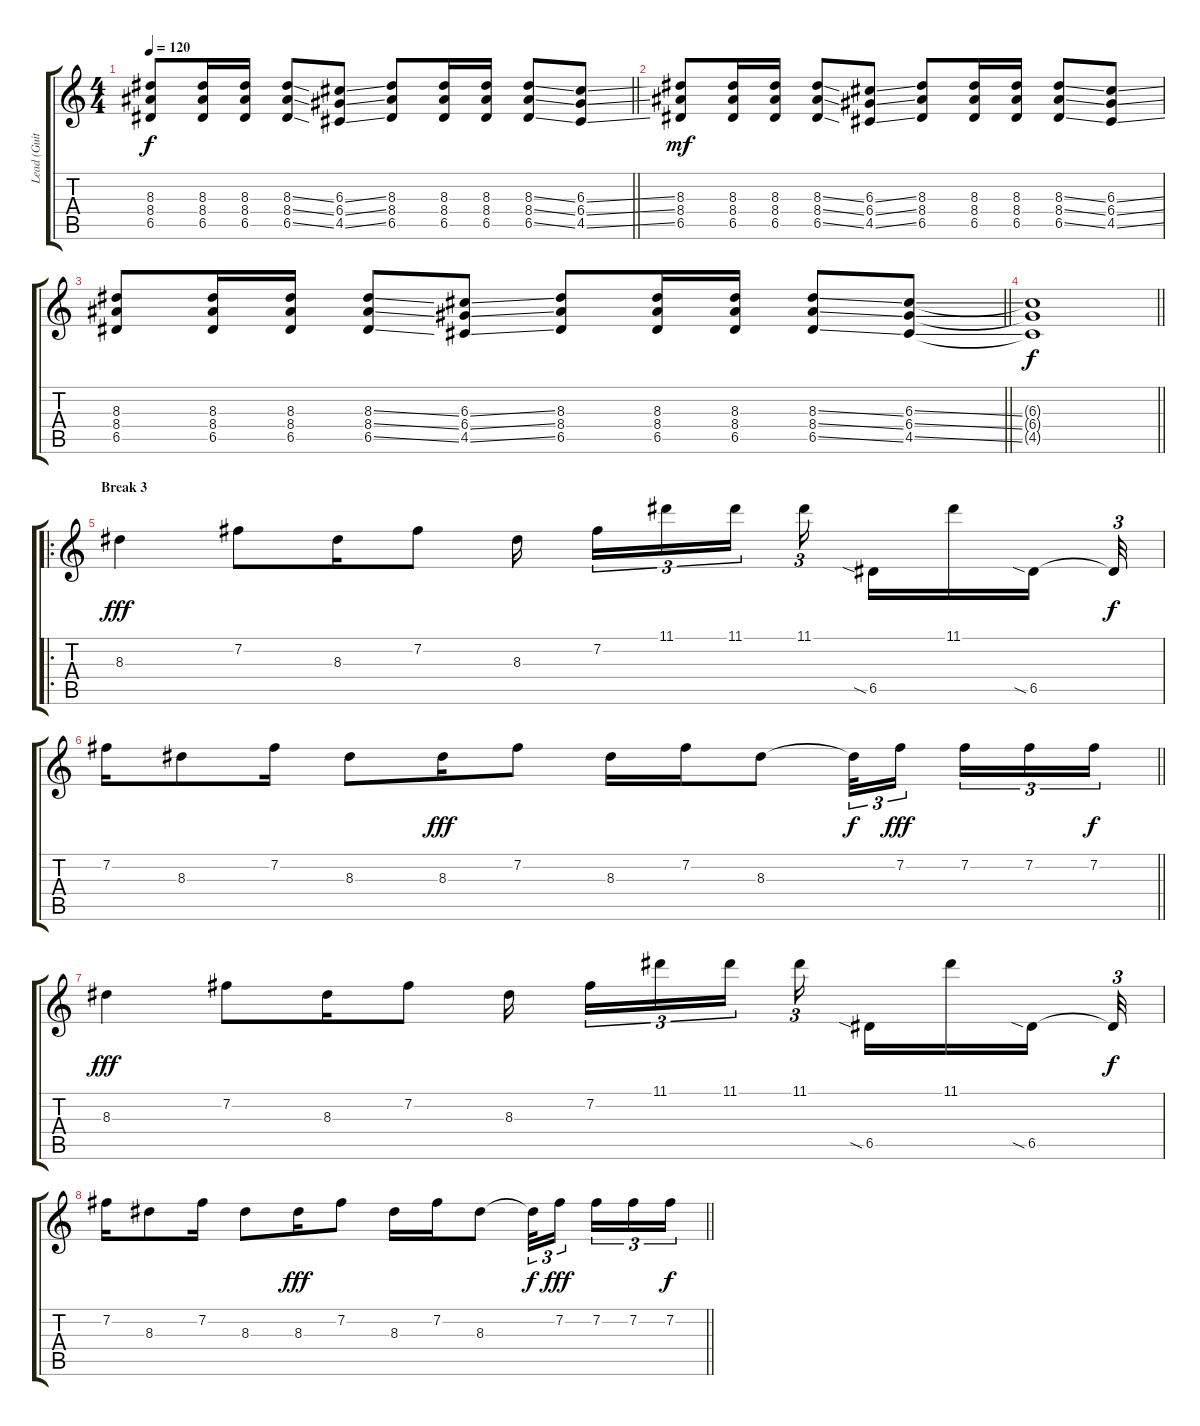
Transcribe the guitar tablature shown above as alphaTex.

\track ("Lead (Guitar)" "Lead (Guit") {instrument overdrivenguitar}
\staff {score tabs}
\tuning (E4 B3 G3 D3 A2 E2) {hide}
\ts (4 4)
\tempo 120
\clef g2
\barLineRight lightlight
\ks c
(8.3 8.4 6.5).8{dy f} (8.3 8.4 6.5).16 (8.3 8.4 6.5).16 (8.3{ss} 8.4{ss} 6.5{ss}).8 (6.3{ss} 6.4{ss} 4.5{ss}).8 (8.3 8.4 6.5).8 (8.3 8.4 6.5).16 (8.3 8.4 6.5).16 (8.3{ss} 8.4{ss} 6.5{ss}).8 (6.3{ss} 6.4{ss} 4.5{ss}).8 |
(8.3 8.4 6.5).8{dy mf} (8.3 8.4 6.5).16 (8.3 8.4 6.5).16 (8.3{ss} 8.4{ss} 6.5{ss}).8 (6.3{ss} 6.4{ss} 4.5{ss}).8 (8.3 8.4 6.5).8 (8.3 8.4 6.5).16 (8.3 8.4 6.5).16 (8.3{ss} 8.4{ss} 6.5{ss}).8 (6.3{ss} 6.4{ss} 4.5{ss}).8 |
\barLineRight lightlight
(8.3 8.4 6.5).8 (8.3 8.4 6.5).16 (8.3 8.4 6.5).16 (8.3{ss} 8.4{ss} 6.5{ss}).8 (6.3{ss} 6.4{ss} 4.5{ss}).8 (8.3 8.4 6.5).8 (8.3 8.4 6.5).16 (8.3 8.4 6.5).16 (8.3{ss} 8.4{ss} 6.5{ss}).8 (6.3{ss} 6.4{ss} 4.5{ss}).8 |
\barLineRight lightlight
(6.3{t} 6.4{t} 4.5{t}).1{dy f} |
\ro
\section ("" "Break 3")
8.3.4{dy fff volume 15} 7.2.8 8.3.16 7.2.8 8.3.16{beam splitsecondary} 7.2.16{tu (3 2)} 11.1.16{tu (3 2)} 11.1.16{tu (3 2)} 11.1.16{tu (3 2) beam splitsecondary} 6.5{sia}.16 11.1.16 6.5{sia}.16{beam splitsecondary} 6.5{t}.32{tu (3 2) dy f} |
\barLineRight lightlight
7.2.16 8.3.8 7.2.16 8.3.8 8.3.16{dy fff} 7.2.8 8.3.16 7.2.16 8.3.8 8.3{t}.32{tu (3 2) dy f} 7.2.16{tu (3 2) dy fff beam splitsecondary} 7.2.16{tu (3 2)} 7.2.16{tu (3 2)} 7.2.16{tu (3 2) dy f} |
8.3.4{dy fff} 7.2.8 8.3.16 7.2.8 8.3.16{beam splitsecondary} 7.2.16{tu (3 2)} 11.1.16{tu (3 2)} 11.1.16{tu (3 2)} 11.1.16{tu (3 2) beam splitsecondary} 6.5{sia}.16 11.1.16 6.5{sia}.16{beam splitsecondary} 6.5{t}.32{tu (3 2) dy f} |
\barLineRight lightlight
7.2.16 8.3.8 7.2.16 8.3.8 8.3.16{dy fff} 7.2.8 8.3.16 7.2.16 8.3.8 8.3{t}.32{tu (3 2) dy f} 7.2.16{tu (3 2) dy fff beam splitsecondary} 7.2.16{tu (3 2)} 7.2.16{tu (3 2)} 7.2.16{tu (3 2) dy f}
